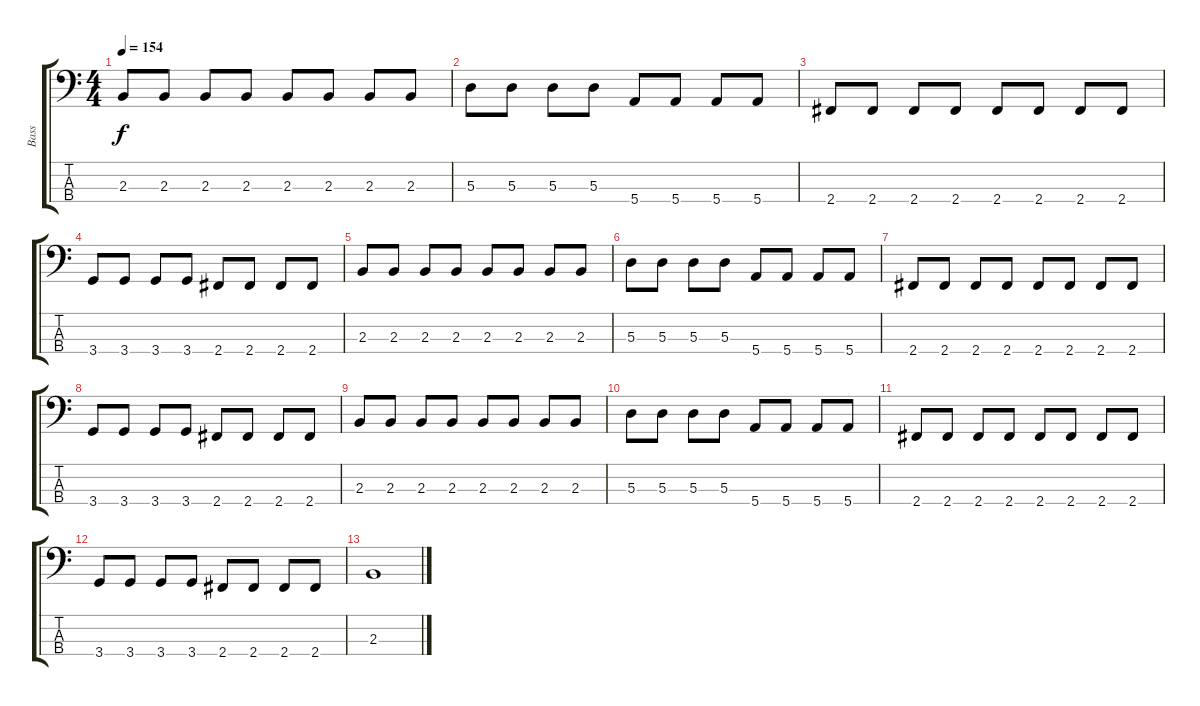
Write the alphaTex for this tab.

\track ("Bass" "Bass") {instrument electricbassfinger}
\staff {score tabs}
\tuning (G2 D2 A1 E1) {hide}
\ts (4 4)
\tempo 154
\clef f4
\ks c
2.3.8{dy f} 2.3.8 2.3.8 2.3.8 2.3.8 2.3.8 2.3.8 2.3.8 |
5.3.8 5.3.8 5.3.8 5.3.8 5.4.8 5.4.8 5.4.8 5.4.8 |
2.4.8 2.4.8 2.4.8 2.4.8 2.4.8 2.4.8 2.4.8 2.4.8 |
3.4.8 3.4.8 3.4.8 3.4.8 2.4.8 2.4.8 2.4.8 2.4.8 |
2.3.8 2.3.8 2.3.8 2.3.8 2.3.8 2.3.8 2.3.8 2.3.8 |
5.3.8 5.3.8 5.3.8 5.3.8 5.4.8 5.4.8 5.4.8 5.4.8 |
2.4.8 2.4.8 2.4.8 2.4.8 2.4.8 2.4.8 2.4.8 2.4.8 |
3.4.8 3.4.8 3.4.8 3.4.8 2.4.8 2.4.8 2.4.8 2.4.8 |
2.3.8 2.3.8 2.3.8 2.3.8 2.3.8 2.3.8 2.3.8 2.3.8 |
5.3.8 5.3.8 5.3.8 5.3.8 5.4.8 5.4.8 5.4.8 5.4.8 |
2.4.8 2.4.8 2.4.8 2.4.8 2.4.8 2.4.8 2.4.8 2.4.8 |
3.4.8 3.4.8 3.4.8 3.4.8 2.4.8 2.4.8 2.4.8 2.4.8 |
2.3.1
